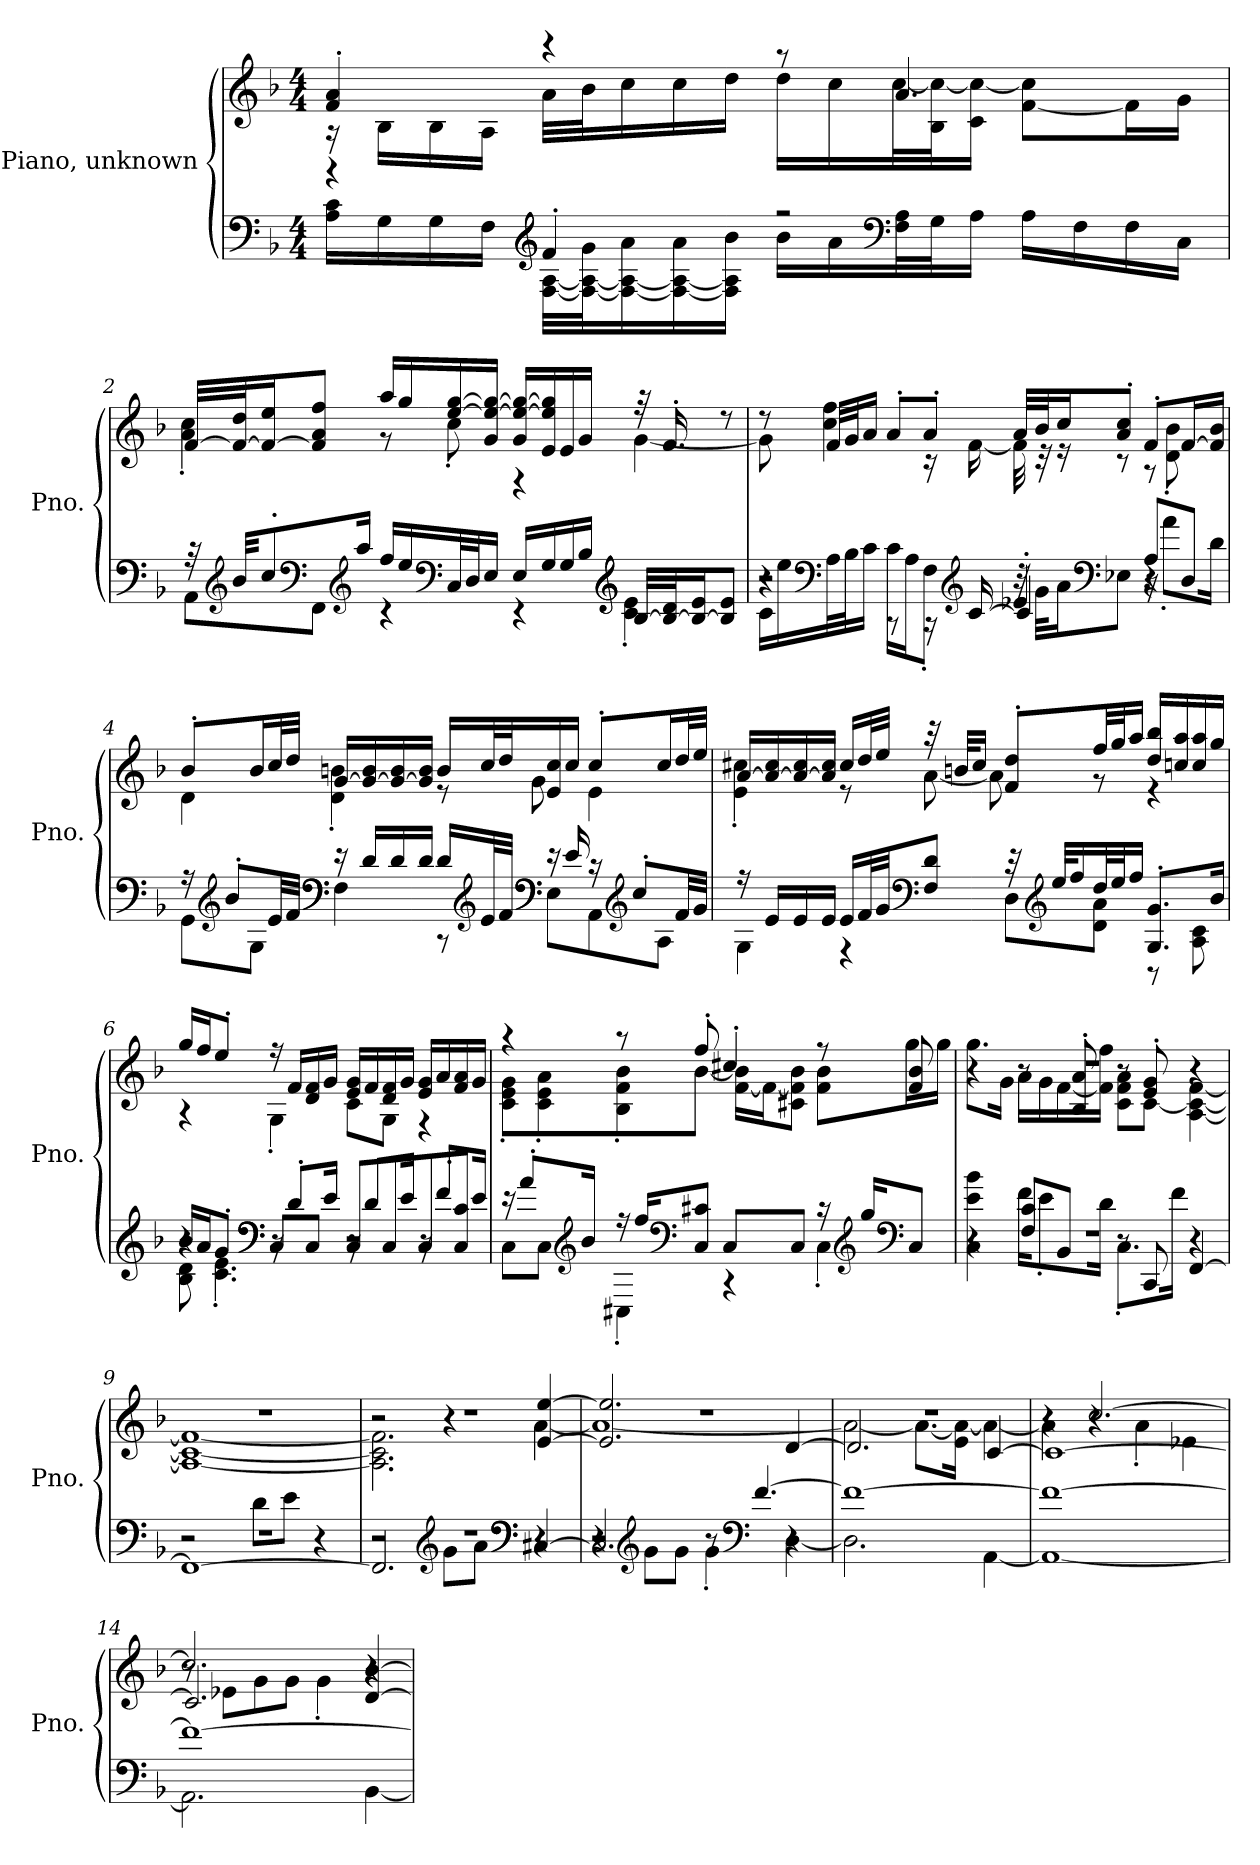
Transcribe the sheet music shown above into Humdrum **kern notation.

**kern	**kern
*part1	*part1
*staff2	*staff1
*I"Piano, unknown	*
*I'Pno.	*
*clefF4	*clefG2
*k[b-]	*k[b-]
*M4/4	*M4/4
*MM120	*MM120
=1	=1
*^	*^
4r	16A\ 16c\LL	4f/' 4a/'	16r
.	16G\	.	16B-\LL
.	16G\	.	16B-\
.	16F\JJ	.	16A\JJ
*clefG2	*	*	*
4f'/	[32F\ [32A\LLL	4r	32a\LLL
.	32F\_ 32A\_ 32g\J	.	32b-\J
.	16F\_ 16A\_ 16a\	.	16cc\
.	16F\_ 16A\_ 16a\	.	16cc\
.	16F\] 16A\] 16b-\JJ	.	16dd\JJ
2r	16b-\LL	8r	16dd\LL
.	16a\	.	16cc\
*clefF4	*	*	*
.	32F\ 32A\L	4.a/	[32cc\L
.	32G\J	.	32B-\ 32cc\_J
.	16A\JJ	.	16c\ 16cc\_JJ
.	16A\LL	.	[8f\ 8cc\]L
.	16F\	.	.
.	16F\	.	16f\L]
.	16C\JJ	.	16g\JJ
!!LO:LB:g=z	!!
=2	=2	=2	=2
32r	8AA\L	[32f/LLL	4a\' 4cc\'
*clefG2	*	*	*
32b-/KKL	.	32f/_ 32dd/J	.
8cc'/	.	16f/_ 16ee/J	.
*clefF4	*	*	*
.	8FF\J	8f/] 8a/ 8ff/J	.
*clefG2	*	*	*
16aa/Jk	.	.	.
16ff/LL	4r	16aa/LL	8r
16ee/	.	16gg/	.
*clefF4	*	*	*
32C/L	.	[16ee/ [16gg/	8cc'\
32D/J	.	.	.
16E/JJ	.	16g/ 16ee/_ 16gg/_JJ	.
16E/LL	4r	16g/ 16ee/_ 16gg/_LL	4r
16G/	.	16e/ 16ee/] 16gg/]	.
16G/	.	16e/	.
16B-/JJ	.	16g/JJ	.
*clefG2	*	*	*
[32B-/LLL	4c\' 4e\'	32r	[4g\
32B-/_ 32d/J	.	16.f'/	.
16B-/_ 16e/J	.	.	.
8B-/] 8e/J	.	8r	.
!!LO:LB:g=z	!!
=3	=3	=3	=3
*	*^	*	*
2r	16c\LL	4r	8r	8g\]
.	16ee\	.	.	.
*clefF4	*	*	*	*
.	32A\L	.	32f/LLL	4cc\ 4ff\
.	32B-\J	.	32g/J	.
.	16c\JJ	.	16a/JJ	.
.	16c\LL	8r	8a'/L	.
.	16A\J	.	.	.
.	8F'\J	16r	8a'/J	16r
*clefG2	*	*	*	*
.	.	[16c/	.	[16f\
4e-X'/	32r	4c/]	32a/LLL	32f\]
.	32g\KLL	.	32b-/J	32r
.	16a\J	.	16cc/J	16r
*clefF4	*	*	*	*
.	8E-X\J	.	8a/' 8cc/'J	8r
4r	16r	8A/L	8f'/L	8r
.	8a'\L	.	.	.
.	.	8D/J	[16f/L	8d\' 8b-\'
.	16d\Jk	.	16f/] 16b-/JJ	.
*	*v	*v	*	*
!!LO:LB:g=z	!!
=4	=4	=4	=4
16r	8GG\L	8b-'/L	4d\
*clefG2	*	*	*
8b-'/L	.	.	.
.	8G\J	16b-/L	.
32e/LL	.	32cc/L	.
32f/JJJ	.	32dd/JJJ	.
*clefF4	*	*	*
16r	4F\	[16g/LL	4d\' 4bn\'
16d/LL	.	16g/_ 16b/	.
16d/	.	16g/_ 16b/	.
16d/JJ	.	16g/] 16b/JJ	.
16d/LL	8r	16b/LL	8r
*clefG2	*	*	*
32e/L	.	32cc/L	.
32f/JJJ	.	32dd/J	.
*clefF4	*	*	*
16r	8E\L	16e/ 16cc/	8g\
16e/	.	16cc/JJ	.
16r	8AA\	8cc'/L	4e\
*clefG2	*	*	*
8cc'/L	.	.	.
.	8A\J	16cc/L	.
32f/LL	.	32dd/L	.
32g/JJJ	.	32ee/JJJ	.
!!LO:LB:g=z	!!
=5	=5	=5	=5
16r	4G\	[16a/LL	4e\' 4cc#X\'
16e/LL	.	16a/_ 16cc#/	.
16e/	.	16a/_ 16cc#/	.
16e/JJ	.	16a/] 16cc#/JJ	.
16e/LL	4r	16cc#/LL	8r
32f/L	.	32dd/L	.
32g/JJ	.	32ee/JJJ	.
*clefF4	*	*	*
8F/ 8d/J	.	32r	[8a\
.	.	32bn/KLL	.
.	.	16cc#/JJ	.
32r	8D\L	8f/' 8dd/'L	8a\]
*clefG2	*	*	*
32ee/KLL	.	.	.
16ff/	.	.	.
32dd/L	8d\ 8a\J	32ff/LL	8r
32ee/J	.	32gg/J	.
16ff/JJ	.	16aa/JJ	.
8.G/' 8.g/'L	8r	16dd/ 16bb-/LL	4r
.	.	16ccn/ 16aa/	.
.	8A\ 8c\	16cc/ 16aa/	.
16b-/Jk	.	16gg/JJ	.
!!LO:LB:g=z	!!
=6	=6	=6	=6
*	*^	*	*
16b-/LL	8B-\ 8d\	4r	16gg/LL	4r
16a/J	.	.	16ff/J	.
8g'/J	4.c\' 4.e\'	.	8ee'/J	.
*clefF4	*	*	*	*
16r	.	8C/L	16r	4G'\
8d'/L	.	.	16f/LL	.
.	.	8C/J	16d/ 16f/	.
16e/Jk	.	.	16g/JJ	.
16r	2r	8C/L	16e/ 16g/LL	8c\L
8d'/L	.	.	16f/	.
.	.	8C/	16d/ 16f/	8G\J
16e/Jk	.	.	16g/JJ	.
16r	.	8C/	16e/ 16g/LL	4r
8f'/L	.	.	16a/	.
.	.	8C/ 8c/J	16f/ 16a/	.
16e/Jk	.	.	16g/JJ	.
*	*v	*v	*	*
!!LO:PB:g=z	!!
=7	=7	=7	=7
16r	8C\L	4r	8c\' 8e\' 8g\'L
8a'/L	.	.	.
.	8C\J	.	8c\' 8e\' 8a\'
*clefG2	*	*	*
16b-/Jk	.	.	.
16r	4C#X'\	8r	8B-\' 8f\' 8b-\'
16ff/KL	.	.	.
*clefF4	*	*	*
8C#/ 8c#X/J	.	8ff'/	[8b-\J
8C#/L	4r	4cc#X'/	[16f\ 16b-\]LL
.	.	.	16f\J_
8C#/J	.	.	8c#X\ 8f\] 8b-\J
16r	4C#'\	8r	8f\ 8b-\L
*clefG2	*	*	*
16gg/KL	.	.	.
*clefF4	*	*	*
8C#/J	.	8f/ 8b-/	16gg\L
.	.	.	16gg\JJ
=8	=8	=8	=8
*	*^	*	*^
1r	4C\ 4e\ 4b-\	4r	1r	8.gg\L	4r
.	.	.	.	16g\Jk	.
.	16f\KL	8F/ 8c/L	.	16a\LL	8r
.	8e'\	.	.	16g\	.
.	.	8BB-/J	.	[16f\	8B-/' 8a/'
.	16d\Jk	.	.	16f\] 16ff\JJ	.
.	8.C'\L	8r	.	8c\ 8f\ 8a\L	8r
.	.	8CC/	.	[8c\J	8e/' 8g/'
.	16f\Jk	.	.	.	.
.	4r	[4FF/	.	[4A\ 4c\_ [4f\	4r
*	*	*	*	*v	*v
!!LO:LB:g=z
=9	=9	=9	=9	=9
1r	2r	1FF_	1r	1A_ 1c_ 1f_
.	8d\L	.	.	.
.	8e\J	.	.	.
.	4r	.	.	.
=10	=10	=10	=10	=10
*	*	*	*	*^
1r	2r	2.FF/]	1r	2.A\] 2.c\] 2.f\]	2r
*clefG2	*	*	*	*	*
.	8g\L	.	.	.	4r
.	8a\J	.	.	.	.
*clefF4	*	*	*	*	*
.	4r	[4C#X/	.	[4a\	[4e/ [4ee/
=11	=11	=11	=11	=11	=11
2r	4r	2.C#/]	1r	1a_	2.e/] 2.ee/]
*clefG2	*	*	*	*	*
.	8g\L	.	.	.	.
.	8g\J	.	.	.	.
8r	4g'\	.	.	.	.
*clefF4	*	*	*	*	*
[4.f/	.	.	.	.	.
.	[4D\	4r	.	.	[4d/
*	*v	*v	*	*	*
=12	=12	=12	=12	=12
1f_	2.D\]	1r	2a\_	2.d/]
.	.	.	8.a\L_	.
.	.	.	16e\ 16a\_Jk	.
.	[4AA\	.	4a\_	[4c/
=13	=13	=13	=13	=13
1f_	1AA_	4r	4a\]	1c_
.	.	[2.cc/	4r	.
.	.	.	4a'\	.
.	.	.	4e-X\	.
!!LO:LB:g=z	!!	!!
=14	=14	=14	=14	=14
1f_	2.AA\]	2.cc/]	8r	2.c/]
.	.	.	8e-X\L	.
.	.	.	8g\	.
.	.	.	8g\J	.
.	.	.	4g'\	.
.	[4BB-\	4r	4r	[4d/ [4b-/
*v	*v	*	*	*
*	*v	*v	*v
=	=
*-	*-
